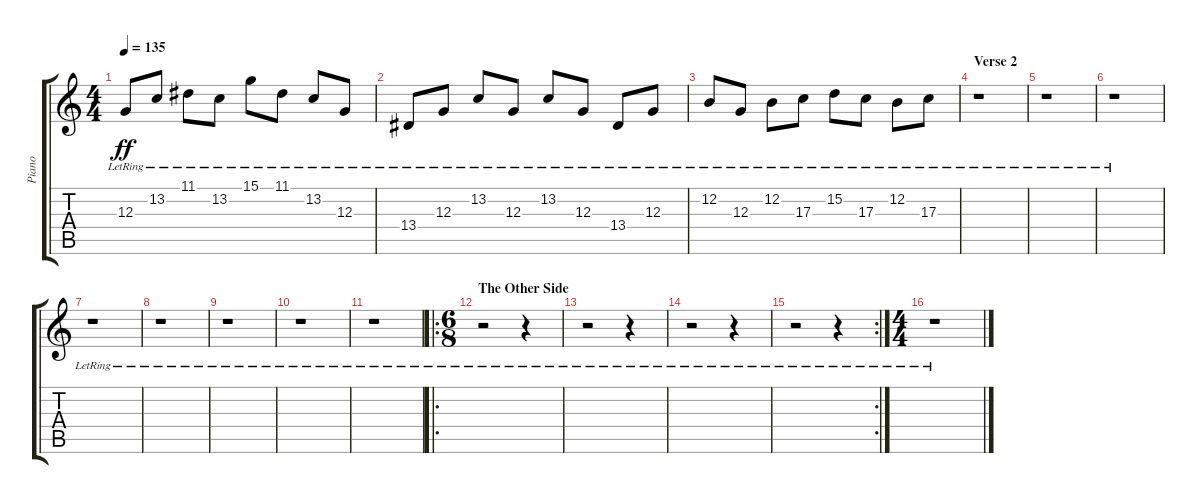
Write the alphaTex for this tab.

\track ("Piano" "Piano") {instrument acousticgrandpiano}
\staff {score tabs}
\tuning (E4 B3 G3 D3 A2 E2) {hide}
\ts (4 4)
\tempo 135
\clef g2
\ks c
12.3{lr}.8{dy ff} 13.2{lr}.8 11.1{lr}.8 13.2{lr}.8 15.1{lr}.8 11.1{lr}.8 13.2{lr}.8 12.3{lr}.8 |
13.4{lr}.8 12.3{lr}.8 13.2{lr}.8 12.3{lr}.8 13.2{lr}.8 12.3{lr}.8 13.4{lr}.8 12.3{lr}.8 |
12.2{lr}.8 12.3{lr}.8 12.2{lr}.8 17.3{lr}.8 15.2{lr}.8 17.3{lr}.8 12.2{lr}.8 17.3{lr}.8 |
\section ("" "Verse 2")
r.1 |
r.1 |
r.1 |
r.1 |
r.1 |
r.1 |
r.1 |
r.1 |
\ro
\ts (6 8)
\section ("" "The Other Side")
r.2 r.4 |
r.2 r.4 |
r.2 r.4 |
\rc 2
r.2 r.4 |
\ts (4 4)
r.1
